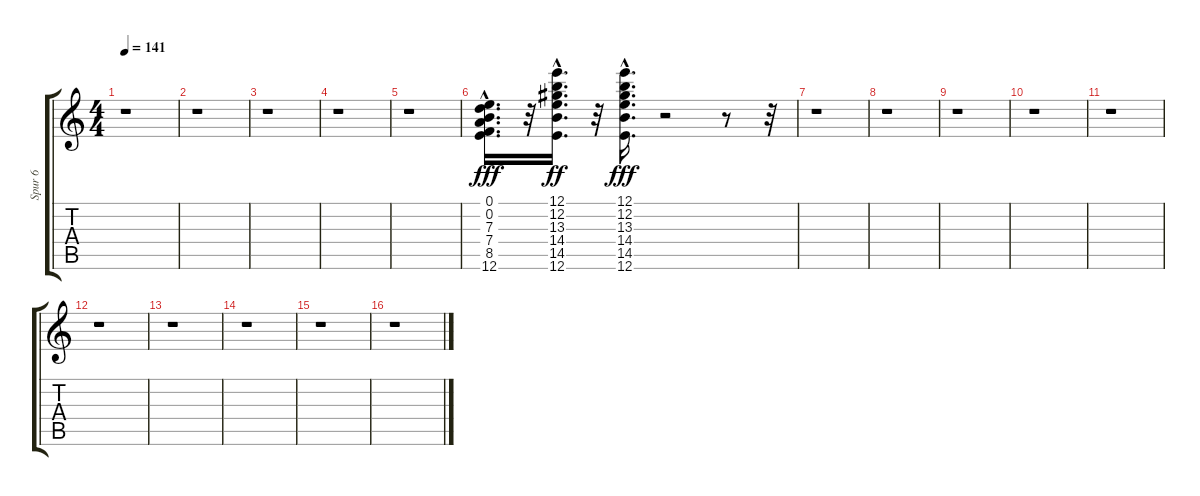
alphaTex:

\track ("Spur 6" "Spur 6") {instrument distortionguitar}
\staff {score tabs}
\tuning (E4 B3 G3 D3 A2 E2) {hide}
\ts (4 4)
\tempo 141
\clef g2
\ks c
r.1{dy fff} |
r.1 |
r.1 |
r.1 |
r.1 |
(0.1{hac} 0.2{hac} 7.3{hac} 7.4{hac} 8.5{hac} 12.6{hac}).16{d} r.32 (12.1{hac} 12.2{hac} 13.3{hac} 14.4{hac} 14.5{hac} 12.6{hac}).16{d dy ff} r.32 (12.1{hac} 12.2{hac} 13.3{hac} 14.4{hac} 14.5{hac} 12.6{hac}).16{d dy fff} r.2 r.8 r.32 |
r.1 |
r.1 |
r.1 |
r.1 |
r.1 |
r.1 |
r.1 |
r.1 |
r.1 |
r.1
